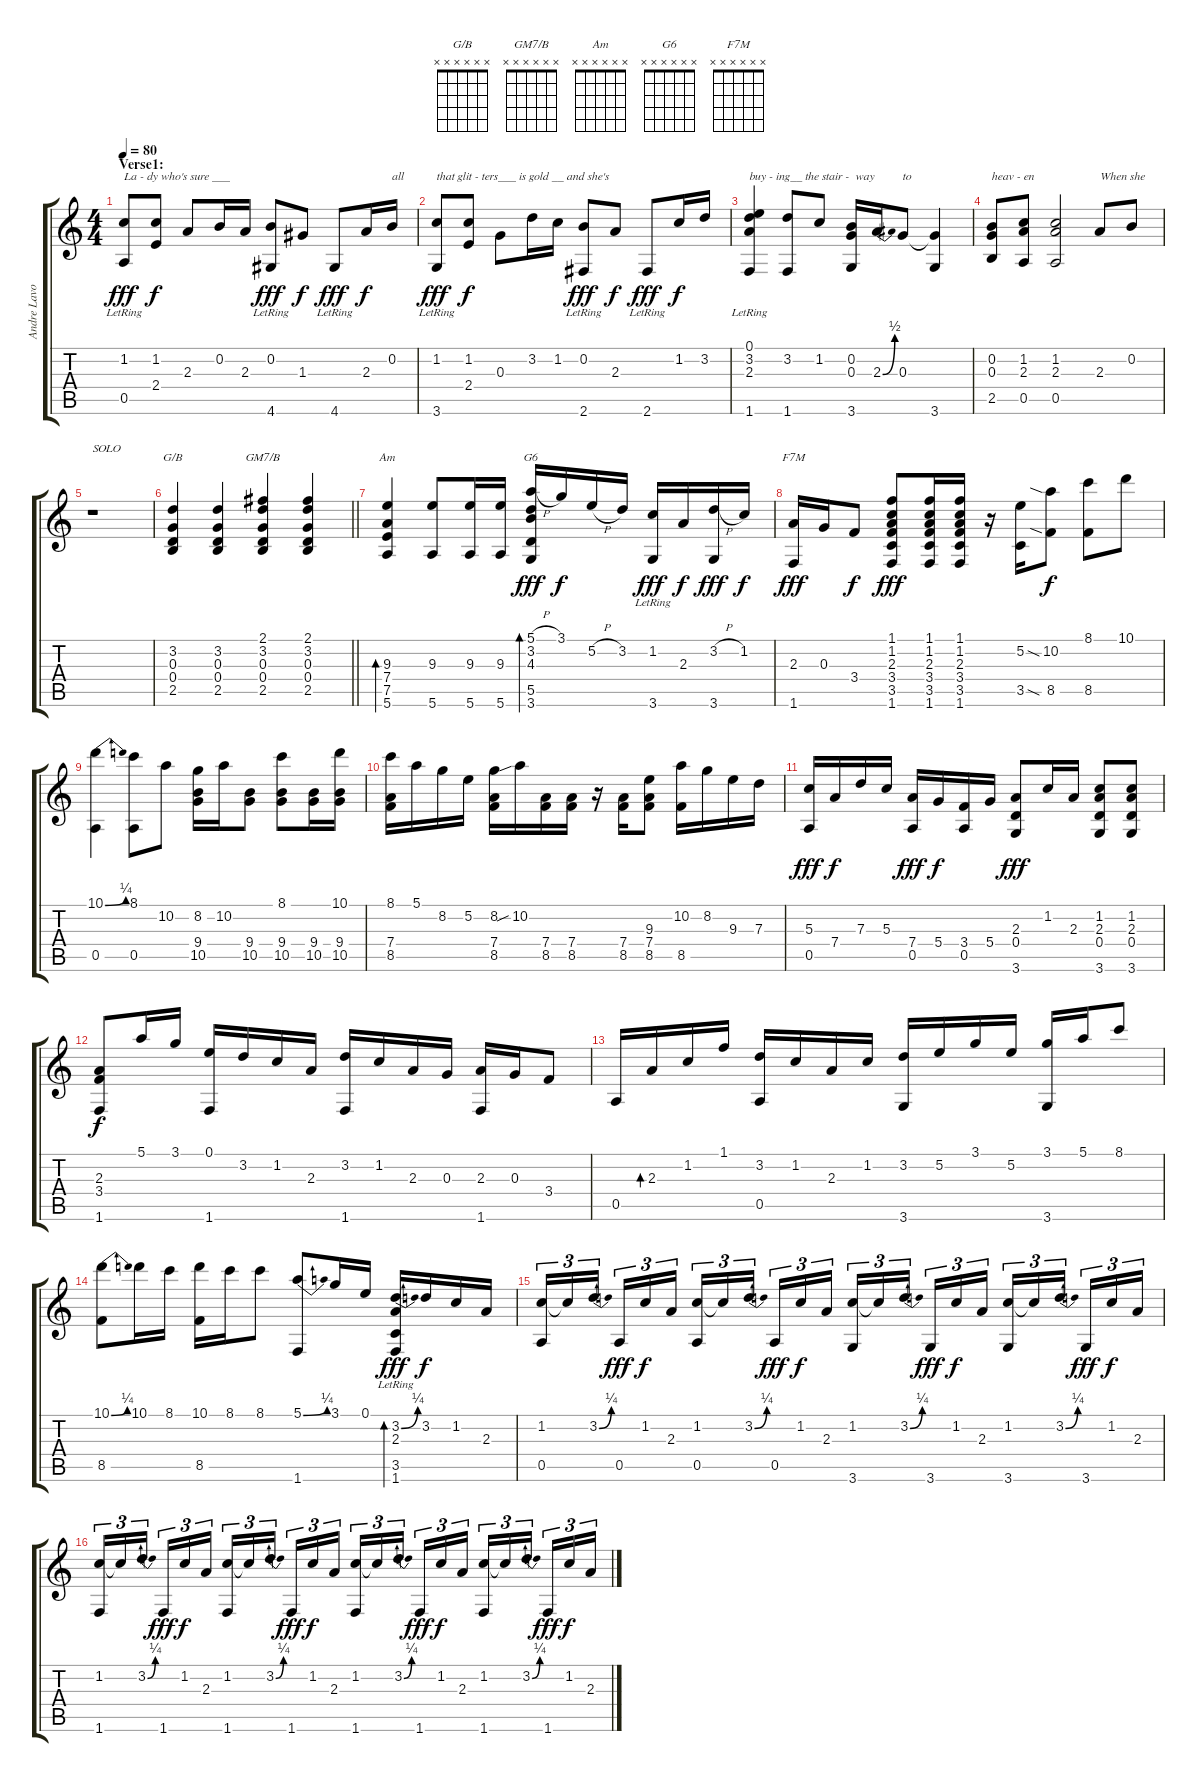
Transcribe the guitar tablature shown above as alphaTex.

\track ("Andre Lavor" "Andre Lavo") {instrument acousticguitarsteel}
\staff {score tabs}
\tuning (E4 B3 G3 D3 A2 E2) {hide}
\chord ("G/B" x x x x x x)
\chord ("GM7/B" x x x x x x)
\chord ("Am" x x x x x x)
\chord ("G6" x x x x x x)
\chord ("F7M" x x x x x x)
\ts (4 4)
\section ("" "Verse1:")
\tempo 80
\clef g2
\ks c
(1.2 0.5{lr}).8{txt "La - dy who's sure ___" dy fff} (1.2 2.4).8{dy f} 2.3.8 0.2.16 2.3.16 (0.2 4.6{lr}).8{dy fff} 1.3.8{dy f} 4.6{lr}.8{dy fff} 2.3.16{dy f} 0.2.16{txt "all"} |
(1.2 3.6{lr}).8{txt "that glit - ters___ is gold __ and she's" dy fff} (1.2 2.4).8{dy f} 0.3.8 3.2.16 1.2.16 (0.2 2.6{lr}).8{dy fff} 2.3.8{dy f} 2.6{lr}.8{dy fff} 1.2.16{dy f} 3.2.16 |
(0.1 3.2 2.3{lr} 1.6).4{txt "buy - ing__ the stair -  way"} (3.2 1.6).8 1.2.8 (0.2 0.3 3.6).16 2.3{be (bend 0 0 60 2)}.16 0.3.8{txt "to"} (0.3{t} 3.6).4 |
(0.2 0.3 2.5).8{txt "heav - en"} (1.2 2.3 0.5).8 (1.2 2.3 0.5).2 2.3.8{txt "When she"} 0.2.8 |
r.1{txt "SOLO"} |
\barLineRight lightlight
(3.2 0.3 0.4 2.5).4{ch "G/B"} (3.2 0.3 0.4 2.5).4 (2.1 3.2 0.3 0.4 2.5).4{ch "GM7/B"} (2.1 3.2 0.3 0.4 2.5).4 |
(9.3 7.4 7.5 5.6).4{bd 120 ch "Am"} (9.3 5.6).8 (9.3 5.6).16 (9.3 5.6).16 (5.1{h} 3.2 4.3 5.5 3.6).16{bd 120 ch "G6" dy fff} 3.1.16{dy f} 5.2{h}.16 3.2.16 (1.2{lr} 3.6{lr}).16{dy fff} 2.3.16{dy f} (3.2{h} 3.6).16{dy fff} 1.2.16{dy f} |
(2.3 1.6).16{ch "F7M" dy fff} 0.3.16 3.4.8{dy f} (1.1 1.2 2.3 3.4 3.5 1.6).8{dy fff} (1.1 1.2 2.3 3.4 3.5 1.6).16 (1.1 1.2 2.3 3.4 3.5 1.6).16 r.16 (5.2 3.5).16 (10.2{sia} 8.5{sia}).8{dy f} (8.1 8.5).8 10.1.8 |
(10.1{be (bend 0 0 60 1)} 0.5).4 (8.1 0.5).8 10.2.8 (8.2 9.4 10.5).16 10.2.16 (9.4 10.5).8 (8.1 9.4 10.5).8 (9.4 10.5).16 (10.1 9.4 10.5).16 |
(8.1 7.4 8.5).16 5.1.16 8.2.16 5.2.16 (8.2 7.4 8.5).16 10.2{sib}.16 (7.4 8.5).16 (7.4 8.5).16 r.16 (7.4 8.5).16 (9.3 7.4 8.5).8 (10.2 8.5).16 8.2.16 9.3.16 7.3.16 |
(5.3 0.5).16{dy fff} 7.4.16{dy f} 7.3.16 5.3.16 (7.4 0.5).16{dy fff} 5.4.16{dy f} (3.4 0.5).16 5.4.16 (2.3 0.4 3.6).8{dy fff} 1.2.16 2.3.16 (1.2 2.3 0.4 3.6).8 (1.2 2.3 0.4 3.6).8 |
(2.3 3.4 1.6).8{dy f} 5.1.16 3.1.16 (0.1 1.6).16 3.2.16 1.2.16 2.3.16 (3.2 1.6).16 1.2.16 2.3.16 0.3.16 (2.3 1.6).16 0.3.16 3.4.8 |
0.5.16 2.3.16{bd 120} 1.2.16 1.1.16 (3.2 0.5).16 1.2.16 2.3.16 1.2.16 (3.2 3.6).16 5.2.16 3.1.16 5.2.16 (3.1 3.6).16 5.1.16 8.1.8 |
(10.1{be (bend 0 0 60 1)} 8.5).8 10.1.16 8.1.16 (10.1 8.5).16 8.1.16 8.1.8 (5.1{be (bend 0 0 60 1)} 1.6).8 3.1.16 0.1.16 (3.2{be (bend 0 0 60 1) lr} 2.3{lr} 3.5{lr} 1.6{lr}).16{bd 120 dy fff} 3.2.16{dy f} 1.2.16 2.3.16 |
(1.2 0.5).16{tu (3 2)} 1.2{t}.16{tu (3 2)} 3.2{be (bend 0 0 60 1)}.16{tu (3 2) beam splitsecondary} 0.5.16{tu (3 2) dy fff} 1.2.16{tu (3 2) dy f} 2.3.16{tu (3 2)} (1.2 0.5).16{tu (3 2)} 1.2{t}.16{tu (3 2)} 3.2{be (bend 0 0 60 1)}.16{tu (3 2) beam splitsecondary} 0.5.16{tu (3 2) dy fff} 1.2.16{tu (3 2) dy f} 2.3.16{tu (3 2)} (1.2 3.6).16{tu (3 2)} 1.2{t}.16{tu (3 2)} 3.2{be (bend 0 0 60 1)}.16{tu (3 2) beam splitsecondary} 3.6.16{tu (3 2) dy fff} 1.2.16{tu (3 2) dy f} 2.3.16{tu (3 2)} (1.2 3.6).16{tu (3 2)} 1.2{t}.16{tu (3 2)} 3.2{be (bend 0 0 60 1)}.16{tu (3 2) beam splitsecondary} 3.6.16{tu (3 2) dy fff} 1.2.16{tu (3 2) dy f} 2.3.16{tu (3 2)} |
(1.2 1.6).16{tu (3 2)} 1.2{t}.16{tu (3 2)} 3.2{be (bend 0 0 60 1)}.16{tu (3 2) beam splitsecondary} 1.6.16{tu (3 2) dy fff} 1.2.16{tu (3 2) dy f} 2.3.16{tu (3 2)} (1.2 1.6).16{tu (3 2)} 1.2{t}.16{tu (3 2)} 3.2{be (bend 0 0 60 1)}.16{tu (3 2) beam splitsecondary} 1.6.16{tu (3 2) dy fff} 1.2.16{tu (3 2) dy f} 2.3.16{tu (3 2)} (1.2 1.6).16{tu (3 2)} 1.2{t}.16{tu (3 2)} 3.2{be (bend 0 0 60 1)}.16{tu (3 2) beam splitsecondary} 1.6.16{tu (3 2) dy fff} 1.2.16{tu (3 2) dy f} 2.3.16{tu (3 2)} (1.2 1.6).16{tu (3 2)} 1.2{t}.16{tu (3 2)} 3.2{be (bend 0 0 60 1)}.16{tu (3 2) beam splitsecondary} 1.6.16{tu (3 2) dy fff} 1.2.16{tu (3 2) dy f} 2.3.16{tu (3 2)}
